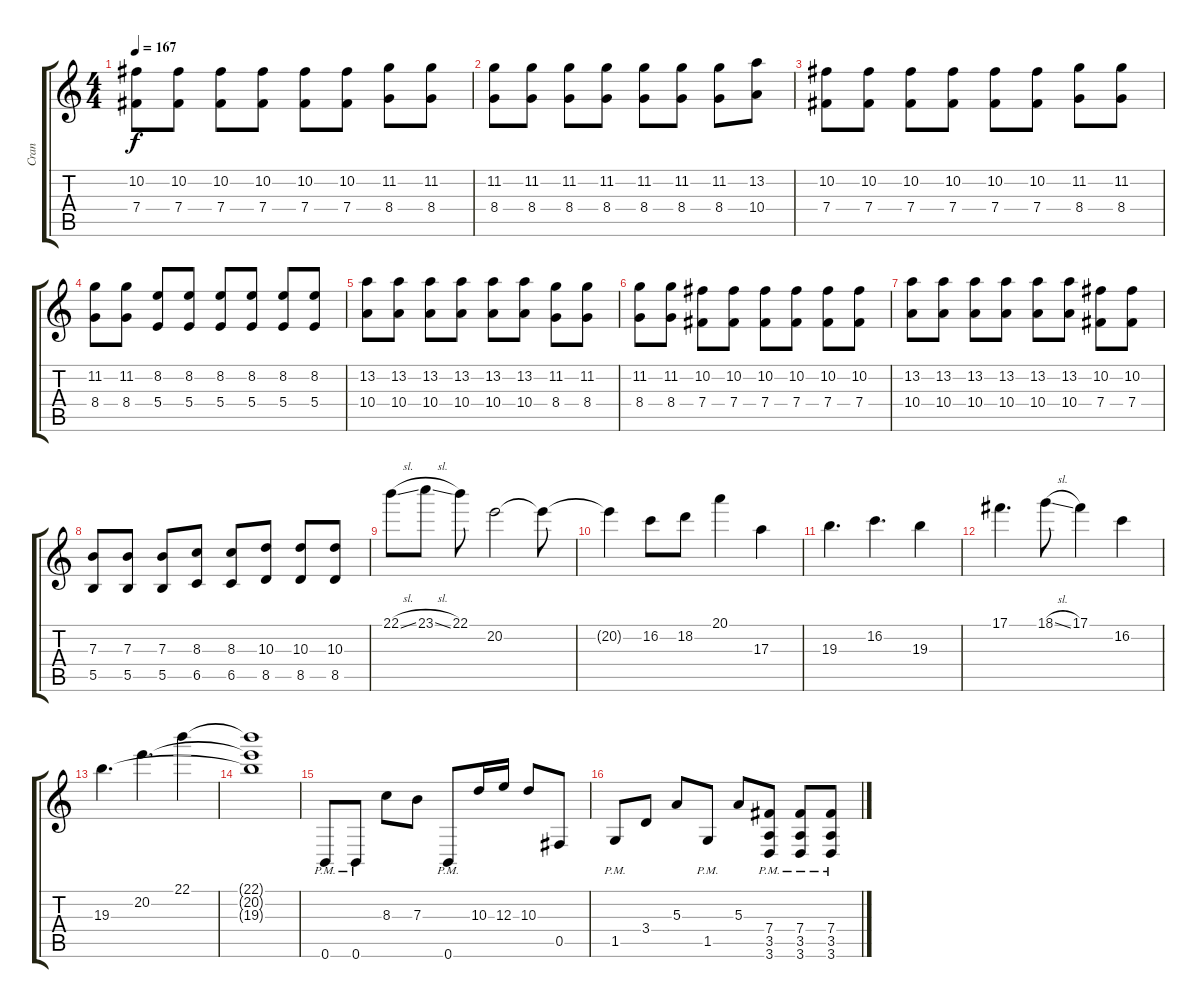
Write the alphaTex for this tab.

\track ("Cran" "Cran") {instrument distortionguitar}
\staff {score tabs}
\tuning (Db4 Ab3 E3 B2 Gb2 B1) {hide}
\ts (4 4)
\tempo 167
\clef g2
\ks c
(10.2 7.4).8{dy f} (10.2 7.4).8 (10.2 7.4).8 (10.2 7.4).8 (10.2 7.4).8 (10.2 7.4).8 (11.2 8.4).8 (11.2 8.4).8 |
(11.2 8.4).8 (11.2 8.4).8 (11.2 8.4).8 (11.2 8.4).8 (11.2 8.4).8 (11.2 8.4).8 (11.2 8.4).8 (13.2 10.4).8 |
(10.2 7.4).8 (10.2 7.4).8 (10.2 7.4).8 (10.2 7.4).8 (10.2 7.4).8 (10.2 7.4).8 (11.2 8.4).8 (11.2 8.4).8 |
(11.2 8.4).8 (11.2 8.4).8 (8.2 5.4).8 (8.2 5.4).8 (8.2 5.4).8 (8.2 5.4).8 (8.2 5.4).8 (8.2 5.4).8 |
(13.2 10.4).8 (13.2 10.4).8 (13.2 10.4).8 (13.2 10.4).8 (13.2 10.4).8 (13.2 10.4).8 (11.2 8.4).8 (11.2 8.4).8 |
(11.2 8.4).8 (11.2 8.4).8 (10.2 7.4).8 (10.2 7.4).8 (10.2 7.4).8 (10.2 7.4).8 (10.2 7.4).8 (10.2 7.4).8 |
(13.2 10.4).8 (13.2 10.4).8 (13.2 10.4).8 (13.2 10.4).8 (13.2 10.4).8 (13.2 10.4).8 (10.2 7.4).8 (10.2 7.4).8 |
(7.3 5.5).8 (7.3 5.5).8 (7.3 5.5).8 (8.3 6.5).8 (8.3 6.5).8 (10.3 8.5).8 (10.3 8.5).8 (10.3 8.5).8 |
22.1{sl}.8 23.1{sl}.8 22.1.8 20.2.2 20.2{t}.8 |
20.2{t}.4 16.2.8 18.2.8 20.1.4 17.3.4 |
19.3.4{d} 16.2.4{d} 19.3.4 |
17.1.4{d} 18.1{sl}.8 17.1.4 16.2.4 |
19.3.4{d} 20.2.4{d} 22.1.4 |
(22.1{t} 20.2{t} 19.3{t}).1 |
0.6{pm}.8 0.6{pm}.8 8.3.8 7.3.8 0.6{pm}.8 10.3.16 12.3.16 10.3.8 0.5.8 |
1.5{pm}.8 3.4.8 5.3.8 1.5{pm}.8 5.3.8 (7.4{pm} 3.5{pm} 3.6{pm}).8 (7.4{pm} 3.5{pm} 3.6{pm}).8 (7.4{pm} 3.5{pm} 3.6{pm}).8
